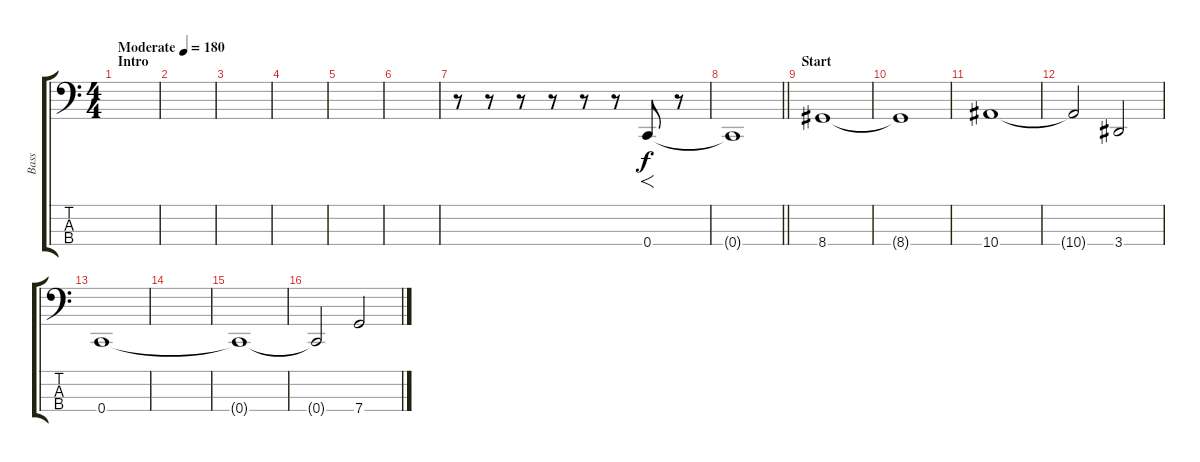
\track ("Bass" "Bass") {instrument electricbasspick}
\staff {score tabs}
\tuning (F2 C2 G1 C1) {hide}
\ts (4 4)
\section ("" "Intro")
\tempo (180 "Moderate")
\clef f4
\ks c
|
|
|
|
|
|
r.8 r.8 r.8 r.8 r.8 r.8 0.4.8{f} r.8 |
\barLineRight lightlight
0.4{t}.1 |
\section ("" "Start")
8.4.1 |
8.4{t}.1 |
10.4.1 |
10.4{t}.2 3.4.2 |
0.4.1 |
|
0.4{t}.1 |
0.4{t}.2 7.4.2
